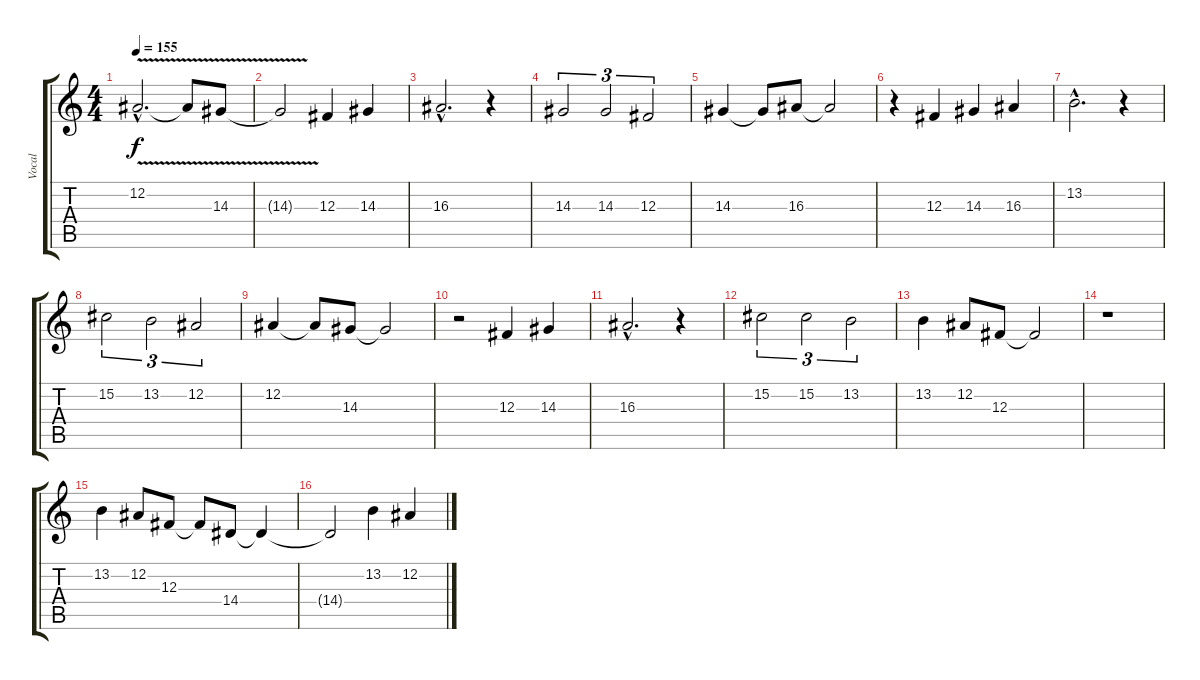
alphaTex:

\track ("Vocal" "Vocal") {instrument oboe}
\staff {score tabs}
\tuning (Eb4 Bb3 Gb3 Db3 Ab2 Eb2) {hide}
\ts (4 4)
\tempo 155
\clef g2
\ks c
12.2{v hac}.2{d dy f} 12.2{t}.8 14.3{v}.8 |
14.3{t}.2 12.3.4 14.3.4 |
16.3{hac}.2{d} r.4 |
14.3.2{tu (3 2)} 14.3.2{tu (3 2)} 12.3.2{tu (3 2)} |
14.3.4 14.3{t}.8 16.3.8 16.3{t}.2 |
r.4 12.3.4 14.3.4 16.3.4 |
13.2{hac}.2{d} r.4 |
15.2.2{tu (3 2)} 13.2.2{tu (3 2)} 12.2.2{tu (3 2)} |
12.2.4 12.2{t}.8 14.3.8 14.3{t}.2 |
r.2 12.3.4 14.3.4 |
16.3{hac}.2{d} r.4 |
15.2.2{tu (3 2)} 15.2.2{tu (3 2)} 13.2.2{tu (3 2)} |
13.2.4 12.2.8 12.3.8 12.3{t}.2 |
r.1 |
13.2.4 12.2.8 12.3.8 12.3{t}.8 14.4.8 14.4{t}.4 |
14.4{t}.2 13.2.4 12.2.4
